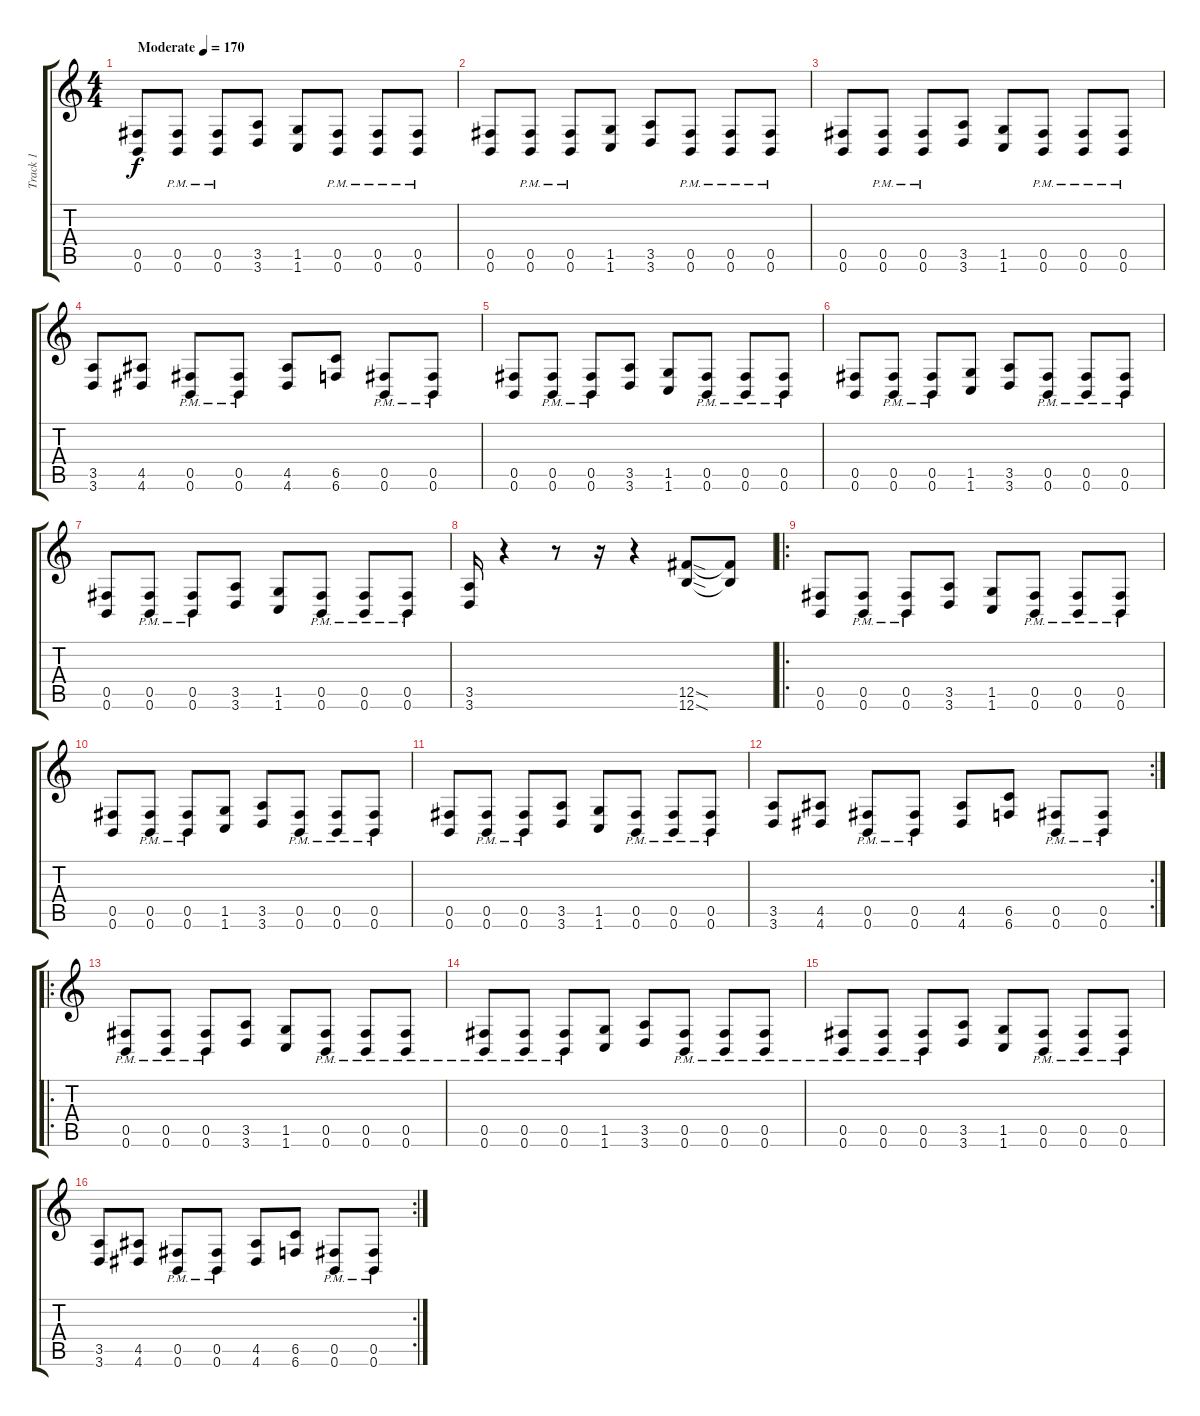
\track ("Track 1" "Track 1") {instrument distortionguitar}
\staff {score tabs}
\tuning (Db4 Ab3 E3 B2 Gb2 B1) {hide}
\ts (4 4)
\tempo (170 "Moderate")
\clef g2
\ks c
(0.5 0.6).8{dy f instrument distortionguitar} (0.5{pm} 0.6{pm}).8 (0.5{pm} 0.6{pm}).8 (3.5 3.6).8 (1.5 1.6).8 (0.5{pm} 0.6{pm}).8 (0.5{pm} 0.6{pm}).8 (0.5{pm} 0.6{pm}).8 |
(0.5 0.6).8 (0.5{pm} 0.6{pm}).8 (0.5{pm} 0.6{pm}).8 (1.5 1.6).8 (3.5 3.6).8 (0.5{pm} 0.6{pm}).8 (0.5{pm} 0.6{pm}).8 (0.5{pm} 0.6{pm}).8 |
(0.5 0.6).8 (0.5{pm} 0.6{pm}).8 (0.5{pm} 0.6{pm}).8 (3.5 3.6).8 (1.5 1.6).8 (0.5{pm} 0.6{pm}).8 (0.5{pm} 0.6{pm}).8 (0.5{pm} 0.6{pm}).8 |
(3.5 3.6).8 (4.5 4.6).8 (0.5{pm} 0.6{pm}).8 (0.5{pm} 0.6{pm}).8 (4.5 4.6).8 (6.5 6.6).8 (0.5{pm} 0.6{pm}).8 (0.5{pm} 0.6{pm}).8 |
(0.5 0.6).8 (0.5{pm} 0.6{pm}).8 (0.5{pm} 0.6{pm}).8 (3.5 3.6).8 (1.5 1.6).8 (0.5{pm} 0.6{pm}).8 (0.5{pm} 0.6{pm}).8 (0.5{pm} 0.6{pm}).8 |
(0.5 0.6).8 (0.5{pm} 0.6{pm}).8 (0.5{pm} 0.6{pm}).8 (1.5 1.6).8 (3.5 3.6).8 (0.5{pm} 0.6{pm}).8 (0.5{pm} 0.6{pm}).8 (0.5{pm} 0.6{pm}).8 |
(0.5 0.6).8 (0.5{pm} 0.6{pm}).8 (0.5{pm} 0.6{pm}).8 (3.5 3.6).8 (1.5 1.6).8 (0.5{pm} 0.6{pm}).8 (0.5{pm} 0.6{pm}).8 (0.5{pm} 0.6{pm}).8 |
(3.5 3.6).16 r.4 r.8 r.16 r.4 (12.5{sod} 12.6{sod}).8 (12.5{t} 12.6{t}).8 |
\ro
(0.5 0.6).8 (0.5{pm} 0.6{pm}).8 (0.5{pm} 0.6{pm}).8 (3.5 3.6).8 (1.5 1.6).8 (0.5{pm} 0.6{pm}).8 (0.5{pm} 0.6{pm}).8 (0.5{pm} 0.6{pm}).8 |
(0.5 0.6).8 (0.5{pm} 0.6{pm}).8 (0.5{pm} 0.6{pm}).8 (1.5 1.6).8 (3.5 3.6).8 (0.5{pm} 0.6{pm}).8 (0.5{pm} 0.6{pm}).8 (0.5{pm} 0.6{pm}).8 |
(0.5 0.6).8 (0.5{pm} 0.6{pm}).8 (0.5{pm} 0.6{pm}).8 (3.5 3.6).8 (1.5 1.6).8 (0.5{pm} 0.6{pm}).8 (0.5{pm} 0.6{pm}).8 (0.5{pm} 0.6{pm}).8 |
\rc 2
(3.5 3.6).8 (4.5 4.6).8 (0.5{pm} 0.6{pm}).8 (0.5{pm} 0.6{pm}).8 (4.5 4.6).8 (6.5 6.6).8 (0.5{pm} 0.6{pm}).8 (0.5{pm} 0.6{pm}).8 |
\ro
(0.5{pm} 0.6{pm}).8 (0.5{pm} 0.6{pm}).8 (0.5{pm} 0.6{pm}).8 (3.5 3.6).8 (1.5 1.6).8 (0.5{pm} 0.6{pm}).8 (0.5{pm} 0.6{pm}).8 (0.5{pm} 0.6{pm}).8 |
(0.5{pm} 0.6{pm}).8 (0.5{pm} 0.6{pm}).8 (0.5{pm} 0.6{pm}).8 (1.5 1.6).8 (3.5 3.6).8 (0.5{pm} 0.6{pm}).8 (0.5{pm} 0.6{pm}).8 (0.5{pm} 0.6{pm}).8 |
(0.5{pm} 0.6{pm}).8 (0.5{pm} 0.6{pm}).8 (0.5{pm} 0.6{pm}).8 (3.5 3.6).8 (1.5 1.6).8 (0.5{pm} 0.6{pm}).8 (0.5{pm} 0.6{pm}).8 (0.5{pm} 0.6{pm}).8 |
\rc 2
(3.5 3.6).8 (4.5 4.6).8 (0.5{pm} 0.6{pm}).8 (0.5{pm} 0.6{pm}).8 (4.5 4.6).8 (6.5 6.6).8 (0.5{pm} 0.6{pm}).8 (0.5{pm} 0.6{pm}).8
